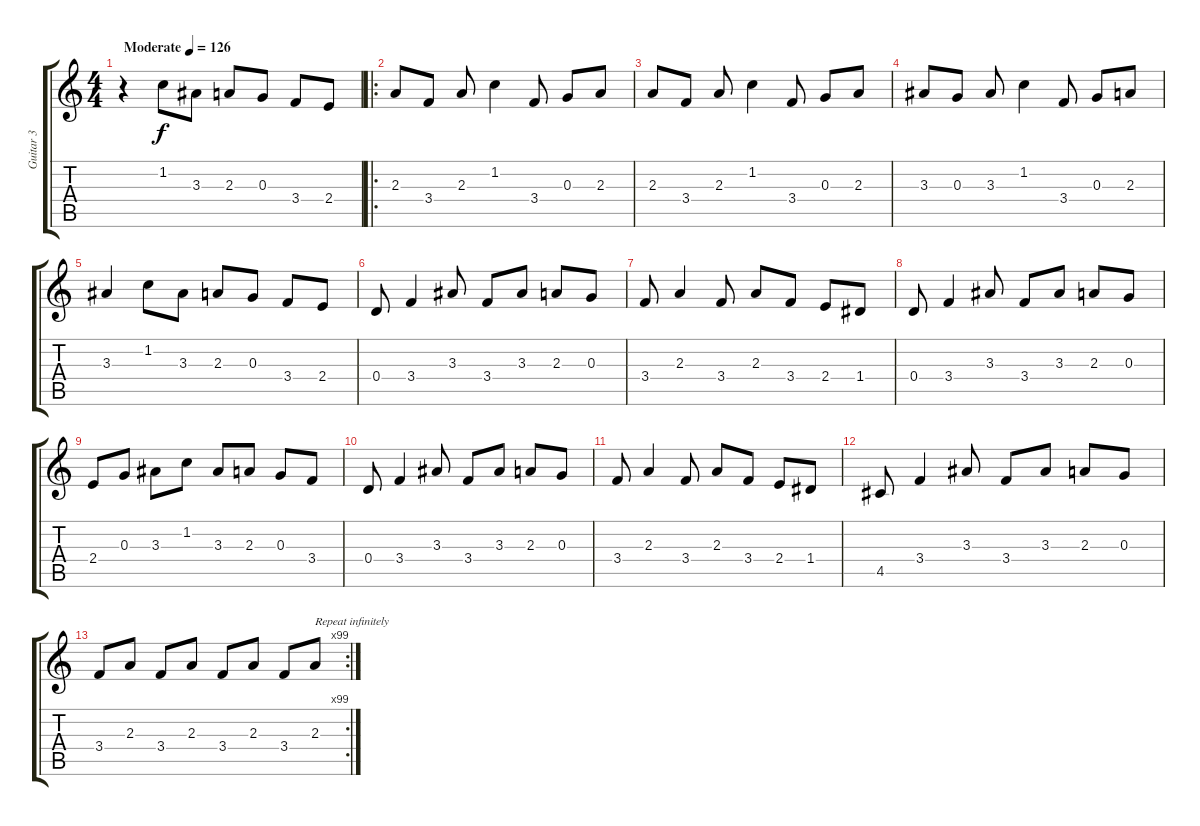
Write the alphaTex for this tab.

\track ("Guitar 3" "Guitar 3") {instrument acousticguitarsteel}
\staff {score tabs}
\tuning (E4 B3 G3 D3 A2 E2) {hide}
\ts (4 4)
\tempo (126 "Moderate")
\clef g2
\ks c
r.4{dy f instrument acousticguitarsteel} 1.2.8 3.3.8 2.3.8 0.3.8 3.4.8 2.4.8 |
\ro
2.3.8 3.4.8 2.3.8 1.2.4 3.4.8 0.3.8 2.3.8 |
2.3.8 3.4.8 2.3.8 1.2.4 3.4.8 0.3.8 2.3.8 |
3.3.8 0.3.8 3.3.8 1.2.4 3.4.8 0.3.8 2.3.8 |
3.3.4 1.2.8 3.3.8 2.3.8 0.3.8 3.4.8 2.4.8 |
0.4.8 3.4.4 3.3.8 3.4.8 3.3.8 2.3.8 0.3.8 |
3.4.8 2.3.4 3.4.8 2.3.8 3.4.8 2.4.8 1.4.8 |
0.4.8 3.4.4 3.3.8 3.4.8 3.3.8 2.3.8 0.3.8 |
2.4.8 0.3.8 3.3.8 1.2.8 3.3.8 2.3.8 0.3.8 3.4.8 |
0.4.8 3.4.4 3.3.8 3.4.8 3.3.8 2.3.8 0.3.8 |
3.4.8 2.3.4 3.4.8 2.3.8 3.4.8 2.4.8 1.4.8 |
4.5.8 3.4.4 3.3.8 3.4.8 3.3.8 2.3.8 0.3.8 |
\rc 99
3.4.8 2.3.8 3.4.8 2.3.8 3.4.8 2.3.8 3.4.8 2.3.8{txt "Repeat infinitely"}
